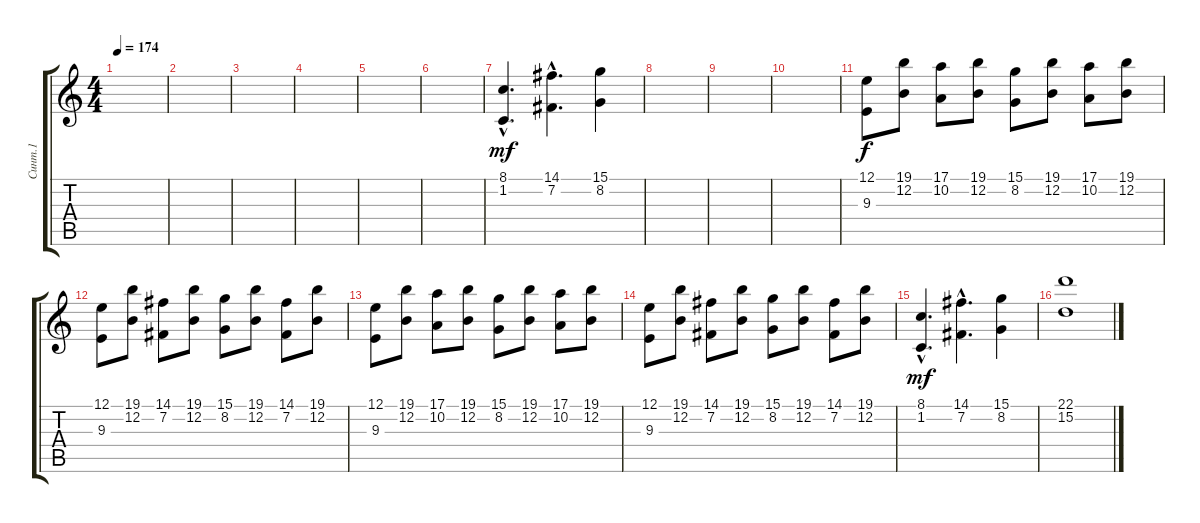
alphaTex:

\track ("Синт.1" "Синт.1") {instrument tubularbells}
\staff {score tabs}
\tuning (E4 B3 G3 D3 A2 E2) {hide}
\ts (4 4)
\tempo 174
\clef g2
\ks c
|
|
|
|
|
|
(8.1{hac} 1.2{hac}).4{d dy mf volume 6 instrument glockenspiel} (14.1{hac} 7.2{hac}).4{d} (15.1 8.2).4 |
|
|
|
(12.1 9.3).8{dy f volume 7 balance 10 instrument stringensemble1} (19.1 12.2).8 (17.1 10.2).8 (19.1 12.2).8 (15.1 8.2).8 (19.1 12.2).8 (17.1 10.2).8 (19.1 12.2).8 |
(12.1 9.3).8 (19.1 12.2).8 (14.1 7.2).8 (19.1 12.2).8 (15.1 8.2).8 (19.1 12.2).8 (14.1 7.2).8 (19.1 12.2).8 |
(12.1 9.3).8 (19.1 12.2).8 (17.1 10.2).8 (19.1 12.2).8 (15.1 8.2).8 (19.1 12.2).8 (17.1 10.2).8 (19.1 12.2).8 |
(12.1 9.3).8 (19.1 12.2).8 (14.1 7.2).8 (19.1 12.2).8 (15.1 8.2).8 (19.1 12.2).8 (14.1 7.2).8 (19.1 12.2).8 |
(8.1{hac} 1.2{hac}).4{d dy mf volume 6 instrument glockenspiel} (14.1{hac} 7.2{hac}).4{d} (15.1 8.2).4 |
(22.1 15.2).1
